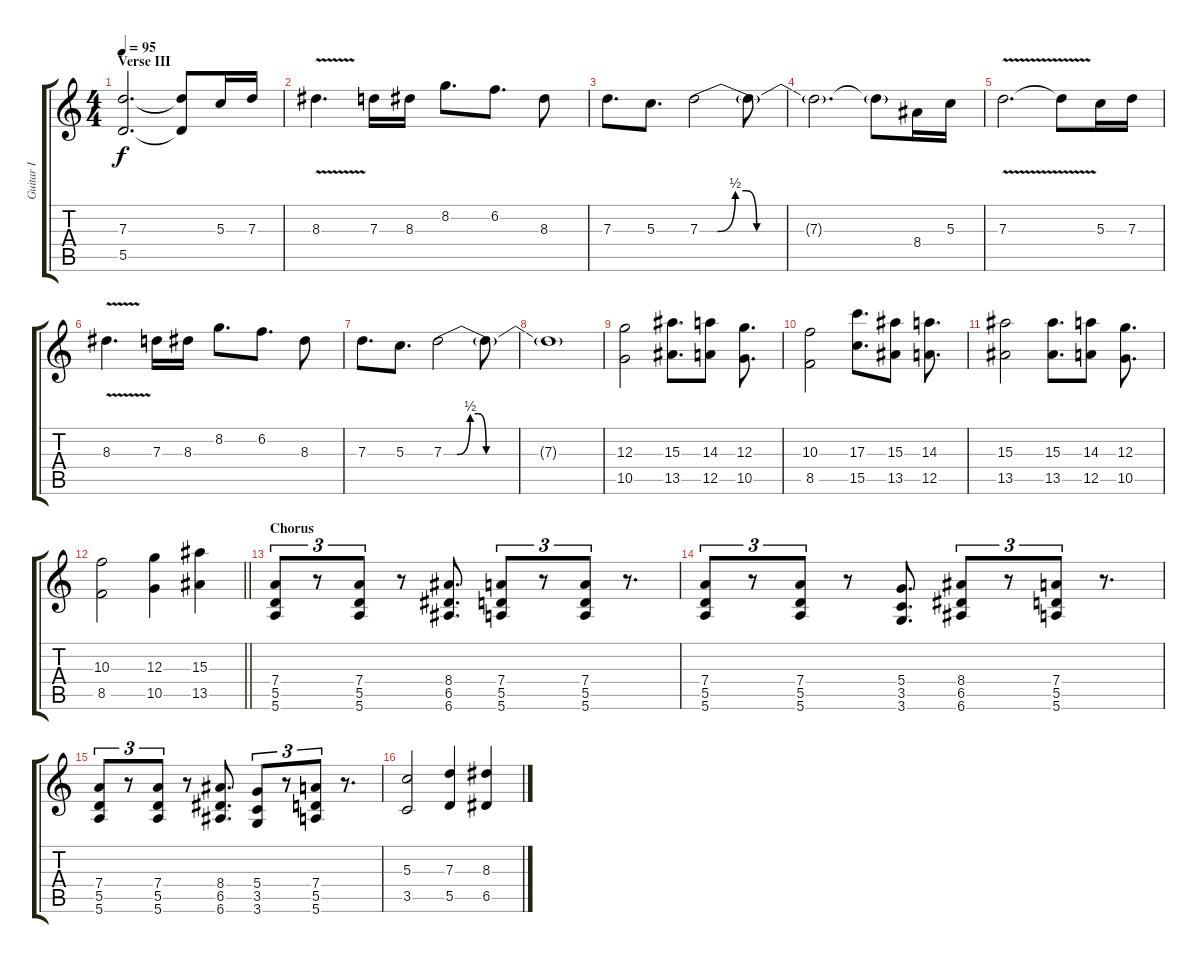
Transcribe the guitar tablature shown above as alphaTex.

\track ("Guitar I" "Guitar I") {instrument overdrivenguitar}
\staff {score tabs}
\tuning (E4 B3 G3 D3 A2 E2) {hide}
\ts (4 4)
\section ("" "Verse III")
\tempo 95
\clef g2
\ks c
(7.3 5.5).2{d dy f} (7.3{t} 5.5{t}).8 5.3.16 7.3.16 |
8.3{v}.4{d} 7.3.16 8.3.16 8.2.8{d} 6.2.8{d} 8.3.8 |
7.3.8{d} 5.3.8{d} 7.3{be (custom 0 0 5 0 10 2 13 2 16 0 60 0)}.2 7.3{t}.8 |
7.3{t}.2{d} 7.3{t}.8 8.4.16 5.3.16 |
7.3{v}.2{d} 7.3{t}.8 5.3.16 7.3.16 |
8.3{v}.4{d} 7.3.16 8.3.16 8.2.8{d} 6.2.8{d} 8.3.8 |
7.3.8{d} 5.3.8{d} 7.3{be (custom 0 0 5 0 10 2 13 2 16 0 60 0)}.2 7.3{t}.8 |
7.3{t}.1 |
(12.3 10.5).2 (15.3 13.5).8{d} (14.3 12.5).8 (12.3 10.5).8{d} |
(10.3 8.5).2 (17.3 15.5).8{d} (15.3 13.5).8 (14.3 12.5).8{d} |
(15.3 13.5).2 (15.3 13.5).8{d} (14.3 12.5).8 (12.3 10.5).8{d} |
\barLineRight lightlight
(10.3 8.5).2 (12.3 10.5).4 (15.3 13.5).4 |
\section ("" "Chorus")
(7.4 5.5 5.6).8{tu (3 2)} r.8{tu (3 2)} (7.4 5.5 5.6).8{tu (3 2)} r.8 (8.4 6.5 6.6).8{d} (7.4 5.5 5.6).8{tu (3 2)} r.8{tu (3 2)} (7.4 5.5 5.6).8{tu (3 2)} r.8{d} |
(7.4 5.5 5.6).8{tu (3 2)} r.8{tu (3 2)} (7.4 5.5 5.6).8{tu (3 2)} r.8 (5.4 3.5 3.6).8{d} (8.4 6.5 6.6).8{tu (3 2)} r.8{tu (3 2)} (7.4 5.5 5.6).8{tu (3 2)} r.8{d} |
(7.4 5.5 5.6).8{tu (3 2)} r.8{tu (3 2)} (7.4 5.5 5.6).8{tu (3 2)} r.8 (8.4 6.5 6.6).8{d} (5.4 3.5 3.6).8{tu (3 2)} r.8{tu (3 2)} (7.4 5.5 5.6).8{tu (3 2)} r.8{d} |
(5.3 3.5).2 (7.3 5.5).4 (8.3 6.5).4
